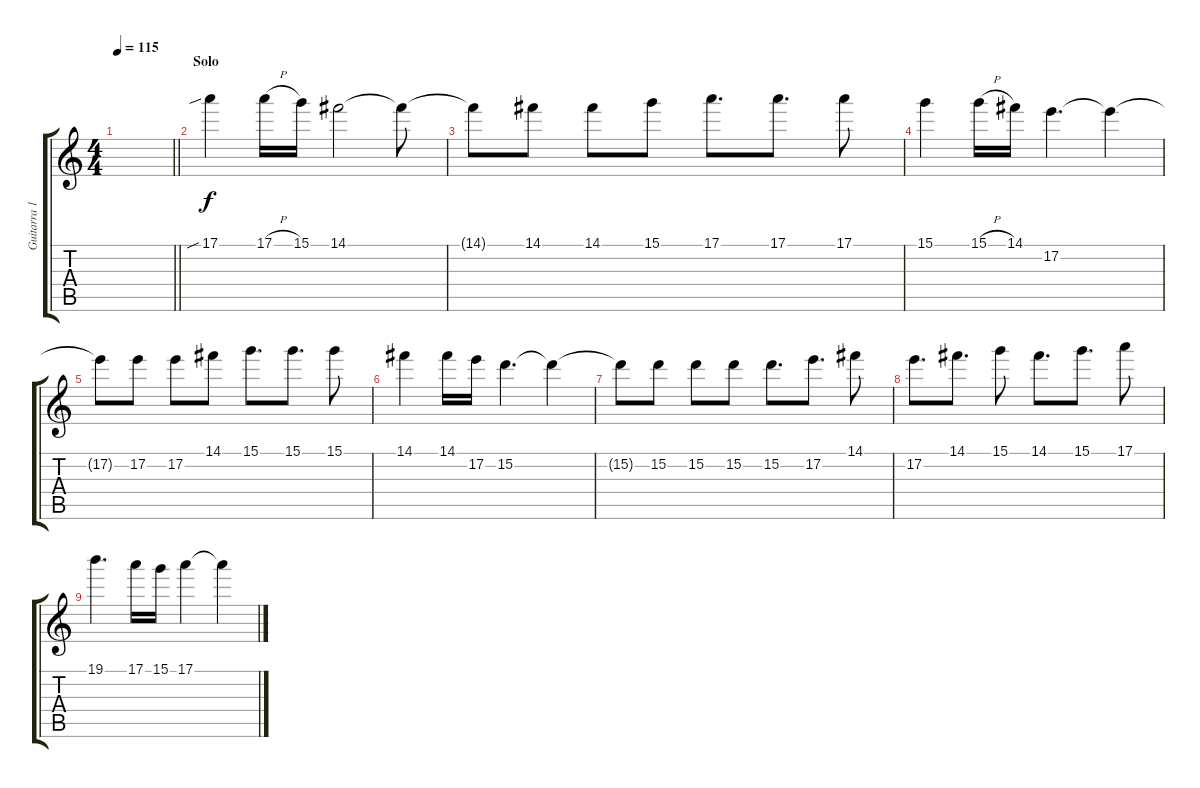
\track ("Guitarra 1" "Guitarra 1") {instrument distortionguitar}
\staff {score tabs}
\tuning (E4 B3 G3 D3 A2 E2) {hide}
\ts (4 4)
\tempo 115
\clef g2
\barLineRight lightlight
\ks c
|
\section ("" "Solo")
17.1{sib}.4 17.1{h}.16 15.1.16 14.1.2 14.1{t}.8 |
14.1{t}.8 14.1.8 14.1.8 15.1.8 17.1.8{d} 17.1.8{d} 17.1.8 |
15.1.4 15.1{h}.16 14.1.16 17.2.4{d} 17.2{t}.4 |
17.2{t}.8 17.2.8 17.2.8 14.1.8 15.1.8{d} 15.1.8{d} 15.1.8 |
14.1.4 14.1.16 17.2.16 15.2.4{d} 15.2{t}.4 |
15.2{t}.8 15.2.8 15.2.8 15.2.8 15.2.8{d} 17.2.8{d} 14.1.8 |
17.2.8{d} 14.1.8{d} 15.1.8 14.1.8{d} 15.1.8{d} 17.1.8 |
19.1.4{d} 17.1.16 15.1.16 17.1.4 17.1{t}.4
